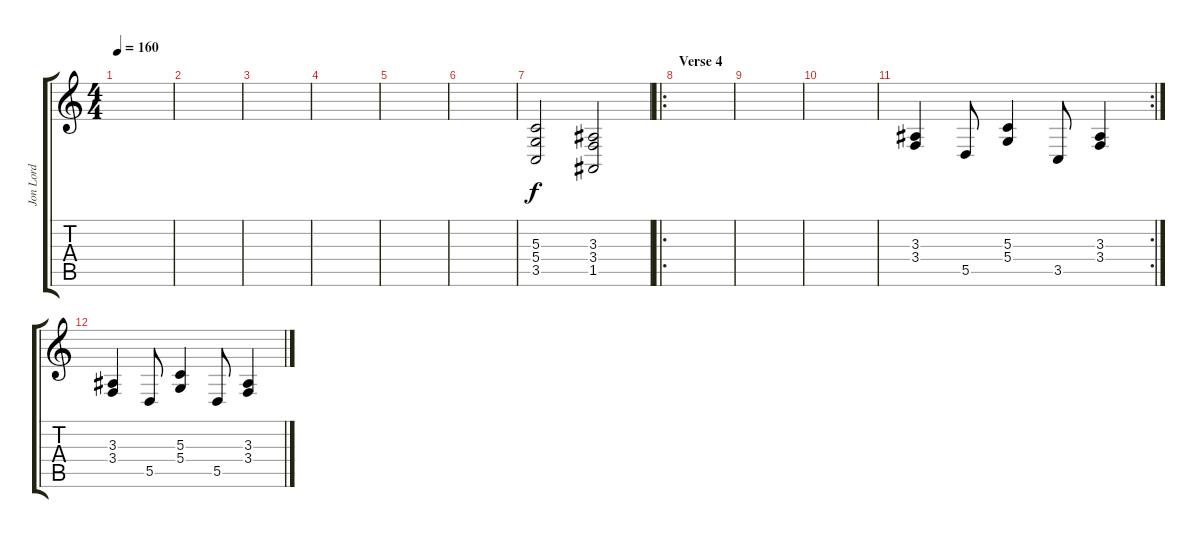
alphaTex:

\track ("Jon Lord" "Jon Lord") {instrument rockorgan}
\staff {score tabs}
\tuning (E4 B3 G3 D3 A2 E2) {hide}
\ts (4 4)
\tempo 160
\clef g2
\ks c
|
|
|
|
|
|
(5.3 5.4 3.5).2 (3.3 3.4 1.5).2 |
\ro
\section ("" "Verse 4")
|
|
|
\rc 2
(3.3 3.4).4 5.5.8 (5.3 5.4).4 3.5.8 (3.3 3.4).4 |
(3.3 3.4).4 5.5.8 (5.3 5.4).4 5.5.8 (3.3 3.4).4
